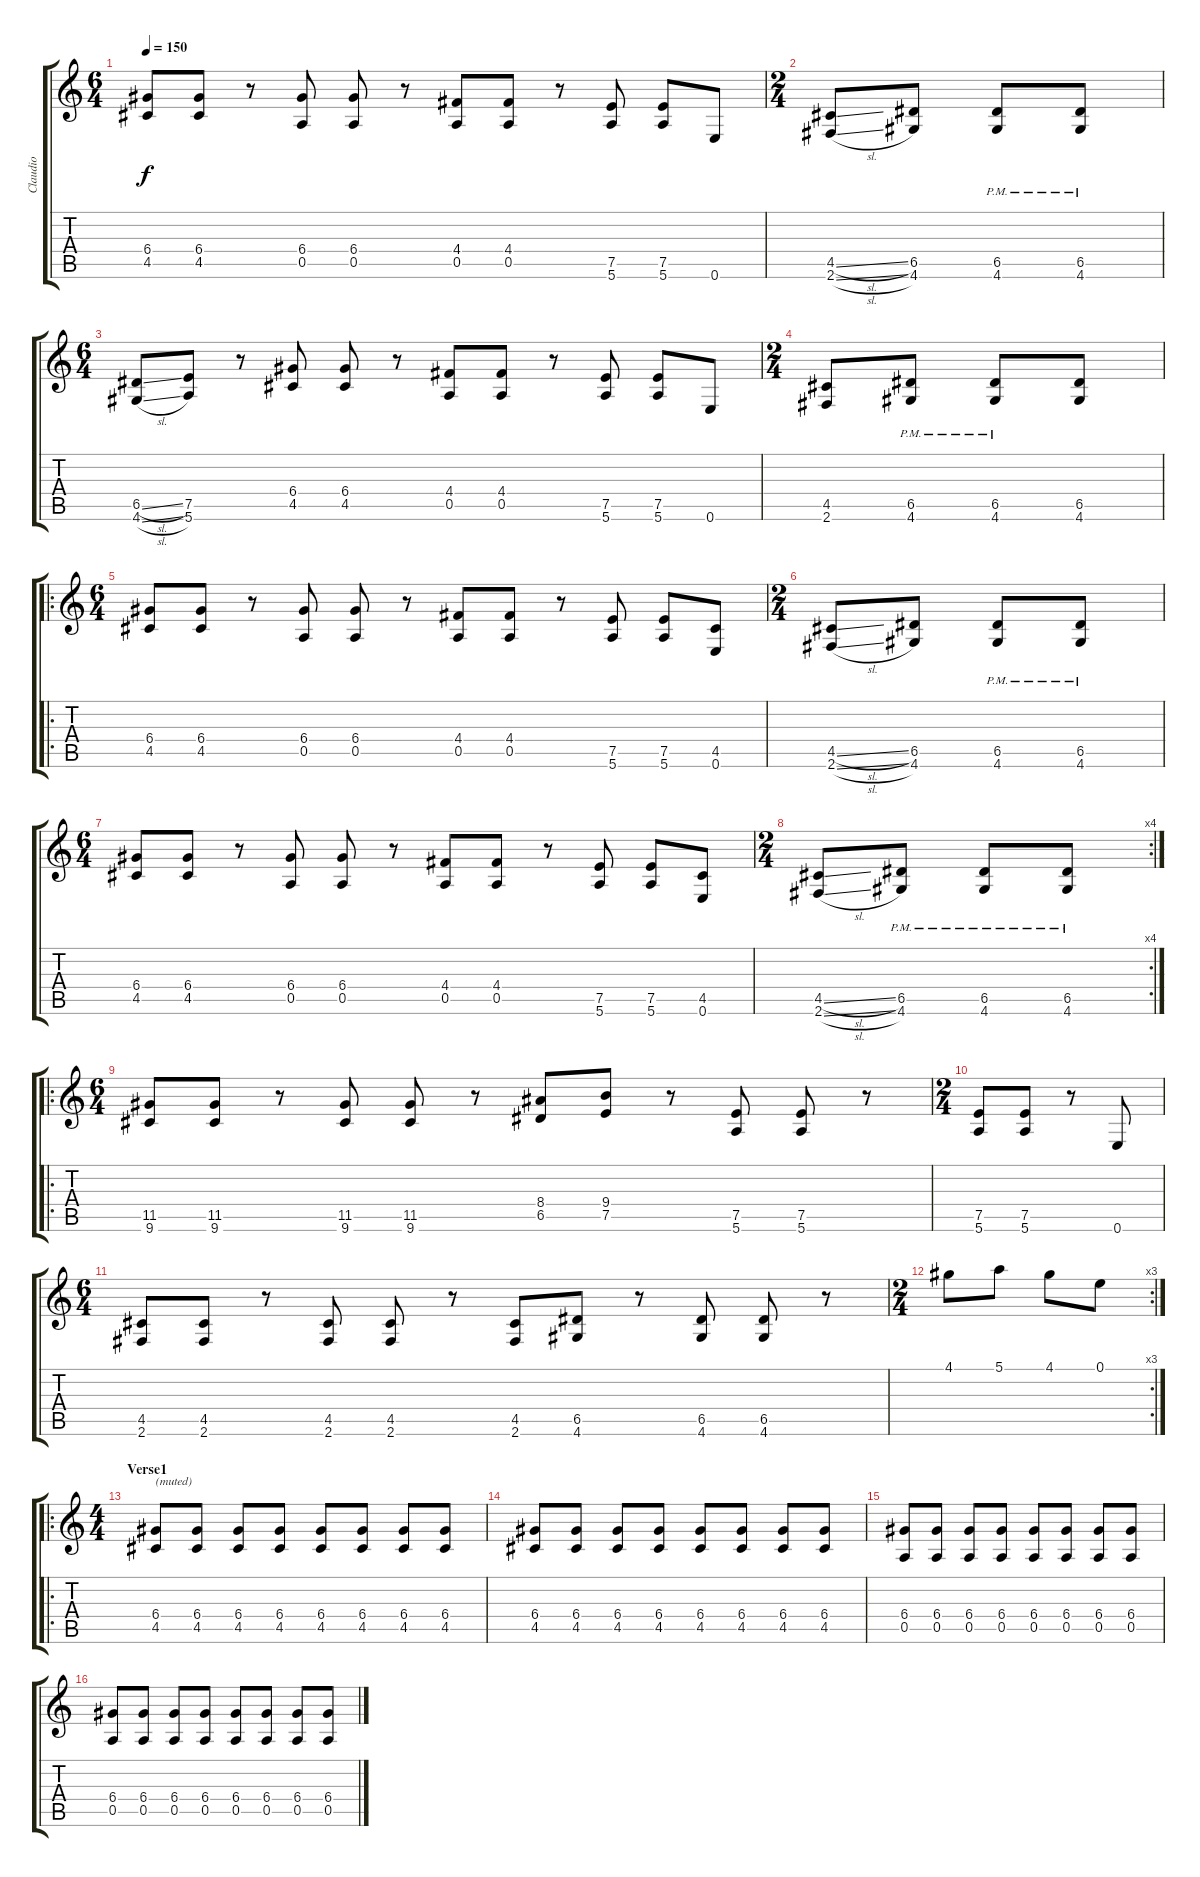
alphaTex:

\track ("Claudio" "Claudio") {instrument overdrivenguitar}
\staff {score tabs}
\tuning (E4 B3 G3 D3 A2 E2) {hide}
\ts (6 4)
\tempo 150
\clef g2
\ks c
(6.4 4.5).8{dy f instrument overdrivenguitar} (6.4 4.5).8 r.8 (6.4 0.5).8 (6.4 0.5).8 r.8 (4.4 0.5).8 (4.4 0.5).8 r.8 (7.5 5.6).8 (7.5 5.6).8 0.6.8 |
\ts (2 4)
(4.5{sl} 2.6{sl}).8 (6.5 4.6).8 (6.5{pm} 4.6{pm}).8 (6.5{pm} 4.6{pm}).8 |
\ts (6 4)
(6.5{sl} 4.6{sl}).8 (7.5 5.6).8 r.8 (6.4 4.5).8 (6.4 4.5).8 r.8 (4.4 0.5).8 (4.4 0.5).8 r.8 (7.5 5.6).8 (7.5 5.6).8 0.6.8 |
\ts (2 4)
(4.5 2.6).8 (6.5{pm} 4.6{pm}).8 (6.5{pm} 4.6{pm}).8 (6.5 4.6).8 |
\ro
\ts (6 4)
(6.4 4.5).8 (6.4 4.5).8 r.8 (6.4 0.5).8 (6.4 0.5).8 r.8 (4.4 0.5).8 (4.4 0.5).8 r.8 (7.5 5.6).8 (7.5 5.6).8 (4.5 0.6).8 |
\ts (2 4)
(4.5{sl} 2.6{sl}).8 (6.5 4.6).8 (6.5{pm} 4.6{pm}).8 (6.5{pm} 4.6{pm}).8 |
\ts (6 4)
(6.4 4.5).8 (6.4 4.5).8 r.8 (6.4 0.5).8 (6.4 0.5).8 r.8 (4.4 0.5).8 (4.4 0.5).8 r.8 (7.5 5.6).8 (7.5 5.6).8 (4.5 0.6).8 |
\rc 4
\ts (2 4)
(4.5{sl} 2.6{sl}).8 (6.5{pm} 4.6{pm}).8 (6.5{pm} 4.6{pm}).8 (6.5{pm} 4.6{pm}).8 |
\ro
\ts (6 4)
(11.5 9.6).8{instrument distortionguitar} (11.5 9.6).8 r.8 (11.5 9.6).8 (11.5 9.6).8 r.8 (8.4 6.5).8 (9.4 7.5).8 r.8 (7.5 5.6).8 (7.5 5.6).8 r.8 |
\ts (2 4)
(7.5 5.6).8 (7.5 5.6).8 r.8 0.6.8 |
\ts (6 4)
(4.5 2.6).8 (4.5 2.6).8 r.8 (4.5 2.6).8 (4.5 2.6).8 r.8 (4.5 2.6).8 (6.5 4.6).8 r.8 (6.5 4.6).8 (6.5 4.6).8 r.8 |
\rc 3
\ts (2 4)
4.1.8 5.1.8 4.1.8 0.1.8 |
\ro
\ts (4 4)
\section ("" "Verse1")
(6.4 4.5).8{txt "(muted)" instrument electricguitarmuted} (6.4 4.5).8 (6.4 4.5).8 (6.4 4.5).8 (6.4 4.5).8 (6.4 4.5).8 (6.4 4.5).8 (6.4 4.5).8 |
(6.4 4.5).8{instrument electricguitarmuted} (6.4 4.5).8 (6.4 4.5).8 (6.4 4.5).8 (6.4 4.5).8 (6.4 4.5).8 (6.4 4.5).8 (6.4 4.5).8 |
(6.4 0.5).8{instrument electricguitarmuted} (6.4 0.5).8 (6.4 0.5).8 (6.4 0.5).8 (6.4 0.5).8 (6.4 0.5).8 (6.4 0.5).8 (6.4 0.5).8 |
(6.4 0.5).8{instrument electricguitarmuted} (6.4 0.5).8 (6.4 0.5).8 (6.4 0.5).8 (6.4 0.5).8 (6.4 0.5).8 (6.4 0.5).8 (6.4 0.5).8
